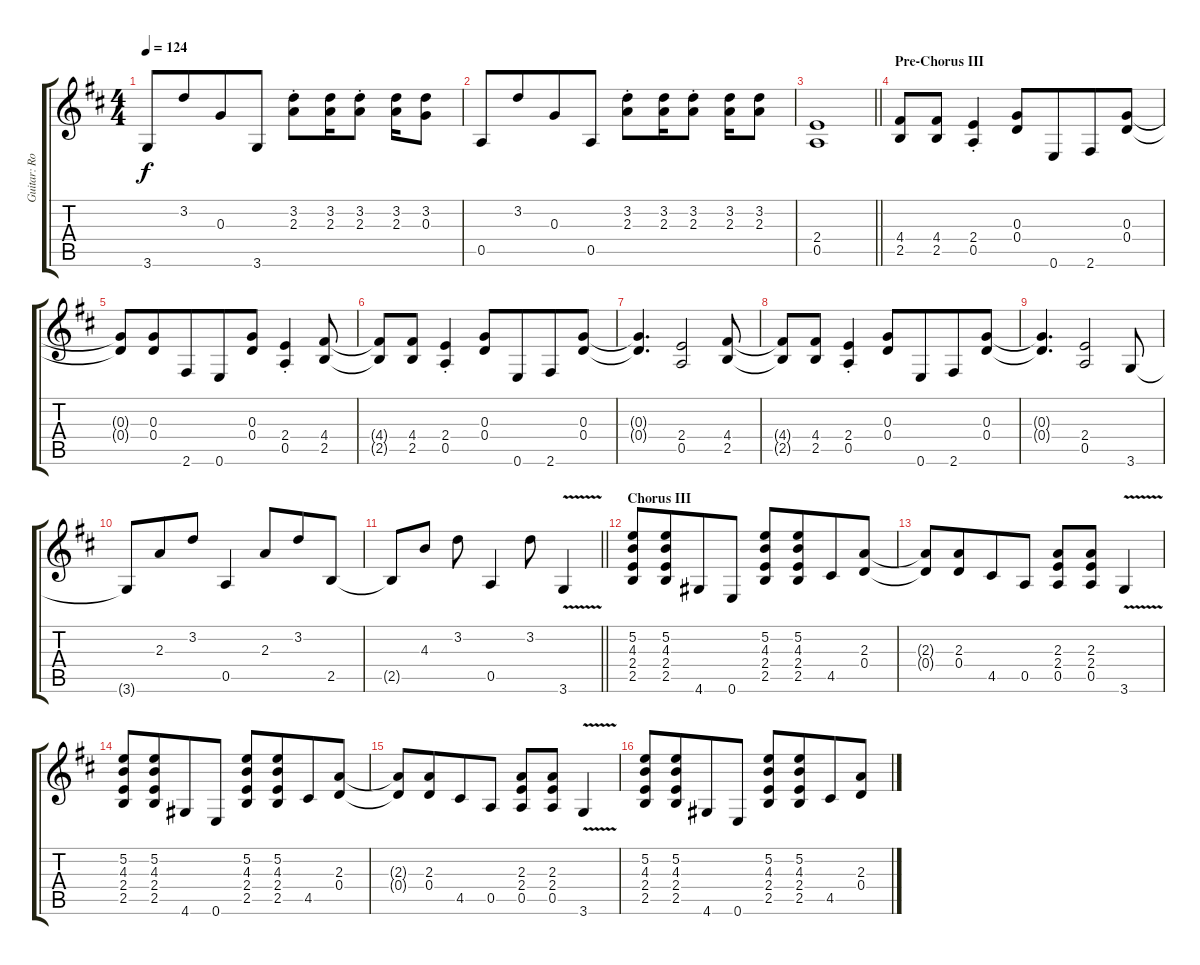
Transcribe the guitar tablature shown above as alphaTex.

\track ("Guitar: Robbin" "Guitar: Ro") {instrument distortionguitar}
\staff {score tabs}
\tuning (E4 B3 G3 D3 A2 E2) {hide}
\ts (4 4)
\tempo 124
\clef g2
\ks d
3.6.8{dy f} 3.2.8{beam merge} 0.3.8 3.6.8 (3.2{st} 2.3{st}).8 (3.2 2.3).16 (3.2{st} 2.3{st}).8 (3.2 2.3).16 (3.2 0.3).8 |
0.5.8 3.2.8{beam merge} 0.3.8 0.5.8 (3.2{st} 2.3{st}).8 (3.2 2.3).16 (3.2{st} 2.3{st}).8 (3.2 2.3).16 (3.2 2.3).8 |
\barLineRight lightlight
(2.4 0.5).1 |
\section ("" "Pre-Chorus III")
(4.4 2.5).8 (4.4 2.5).8 (2.4{st} 0.5{st}).4 (0.3 0.4).8 0.6.8{beam merge} 2.6.8 (0.3 0.4).8 |
(0.3{t} 0.4{t}).8 (0.3 0.4).8{beam merge} 2.6.8 0.6.8{beam merge} (0.3 0.4).8 (2.4{st} 0.5{st}).4 (4.4 2.5).8 |
(4.4{t} 2.5{t}).8 (4.4 2.5).8 (2.4{st} 0.5{st}).4 (0.3 0.4).8 0.6.8{beam merge} 2.6.8 (0.3 0.4).8 |
(0.3{t} 0.4{t}).4{d} (2.4 0.5).2 (4.4 2.5).8 |
(4.4{t} 2.5{t}).8 (4.4 2.5).8 (2.4{st} 0.5{st}).4 (0.3 0.4).8 0.6.8{beam merge} 2.6.8 (0.3 0.4).8 |
(0.3{t} 0.4{t}).4{d} (2.4 0.5).2 3.6.8 |
3.6{t}.8 2.3.8{beam merge} 3.2.8 0.5.4 2.3.8{beam merge} 3.2.8 2.5.8 |
\barLineRight lightlight
2.5{t}.8 4.3.8 3.2.8 0.5.4 3.2.8 3.6{v}.4 |
\section ("" "Chorus III")
(5.2 4.3 2.4 2.5).8 (5.2 4.3 2.4 2.5).8{beam merge} 4.6.8 0.6.8 (5.2 4.3 2.4 2.5).8 (5.2 4.3 2.4 2.5).8{beam merge} 4.5.8 (2.3 0.4).8 |
(2.3{t} 0.4{t}).8 (2.3 0.4).8{beam merge} 4.5.8 0.5.8 (2.3 2.4 0.5).8 (2.3 2.4 0.5).8 3.6{v}.4 |
(5.2 4.3 2.4 2.5).8 (5.2 4.3 2.4 2.5).8{beam merge} 4.6.8 0.6.8 (5.2 4.3 2.4 2.5).8 (5.2 4.3 2.4 2.5).8{beam merge} 4.5.8 (2.3 0.4).8 |
(2.3{t} 0.4{t}).8 (2.3 0.4).8{beam merge} 4.5.8 0.5.8 (2.3 2.4 0.5).8 (2.3 2.4 0.5).8 3.6{v}.4 |
(5.2 4.3 2.4 2.5).8 (5.2 4.3 2.4 2.5).8{beam merge} 4.6.8 0.6.8 (5.2 4.3 2.4 2.5).8 (5.2 4.3 2.4 2.5).8{beam merge} 4.5.8 (2.3 0.4).8
